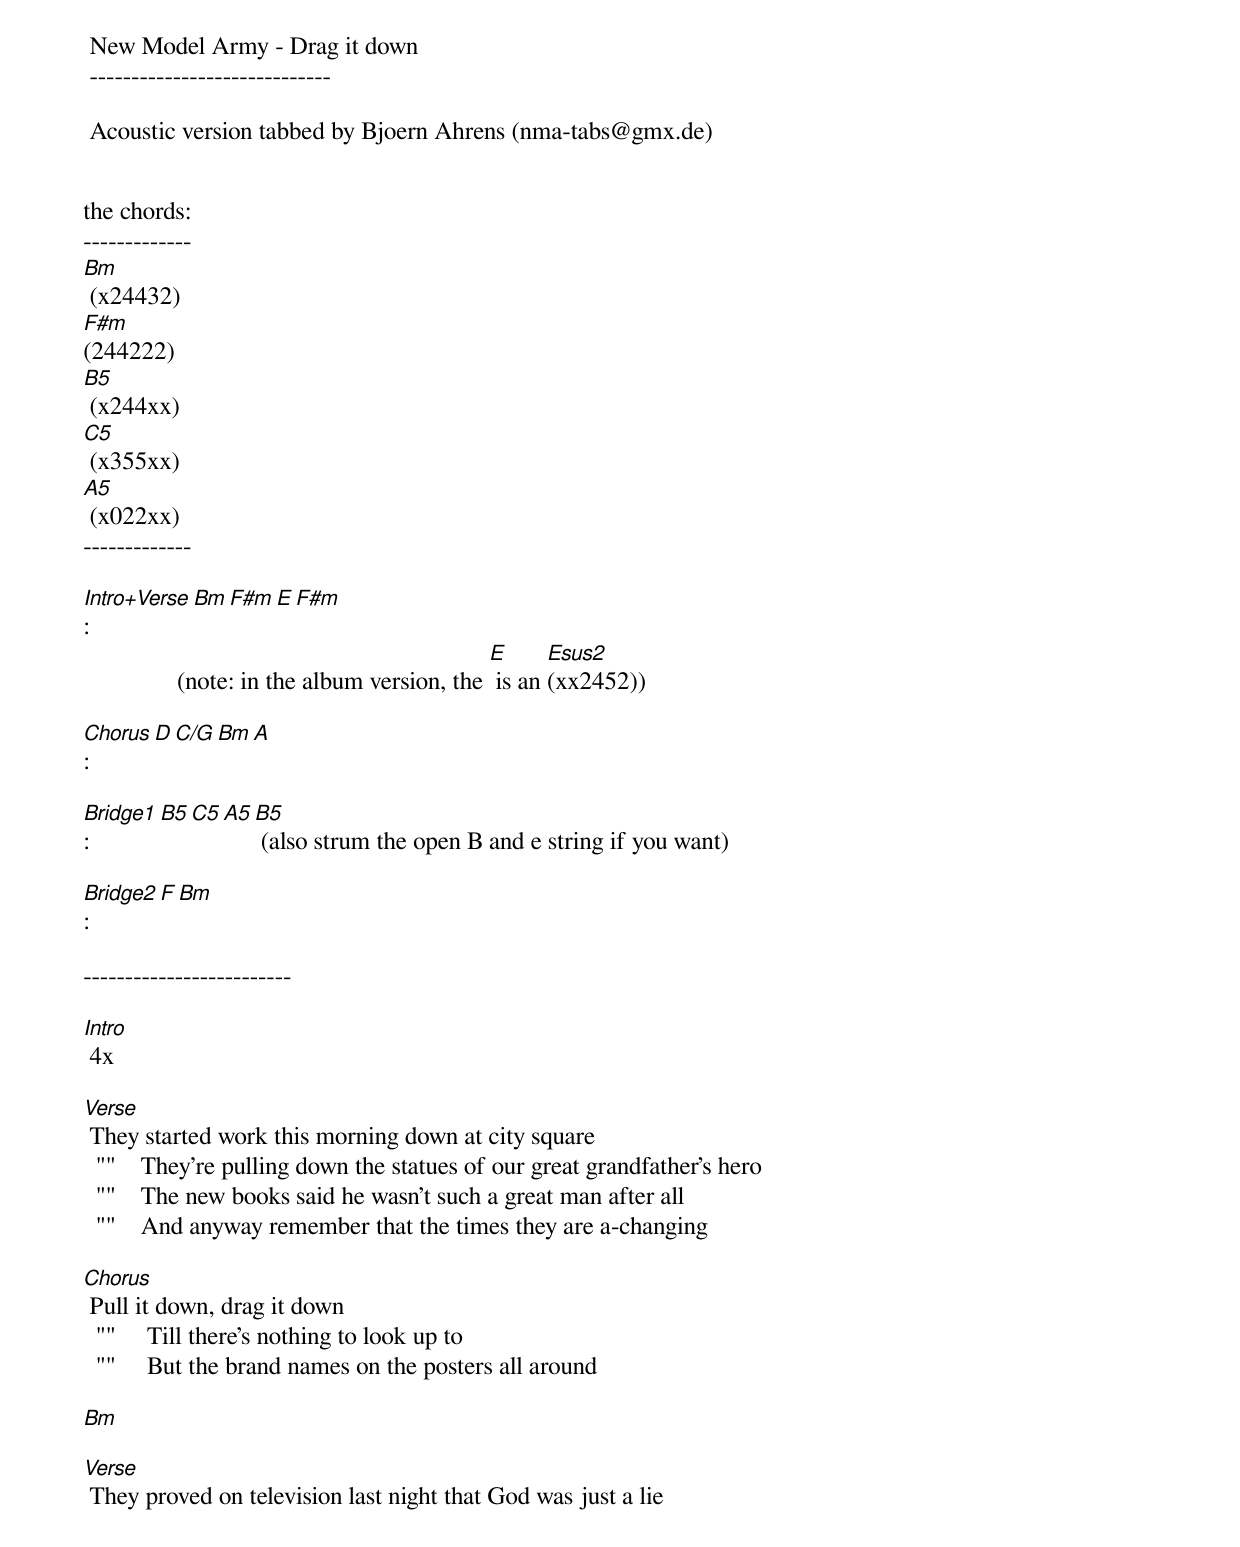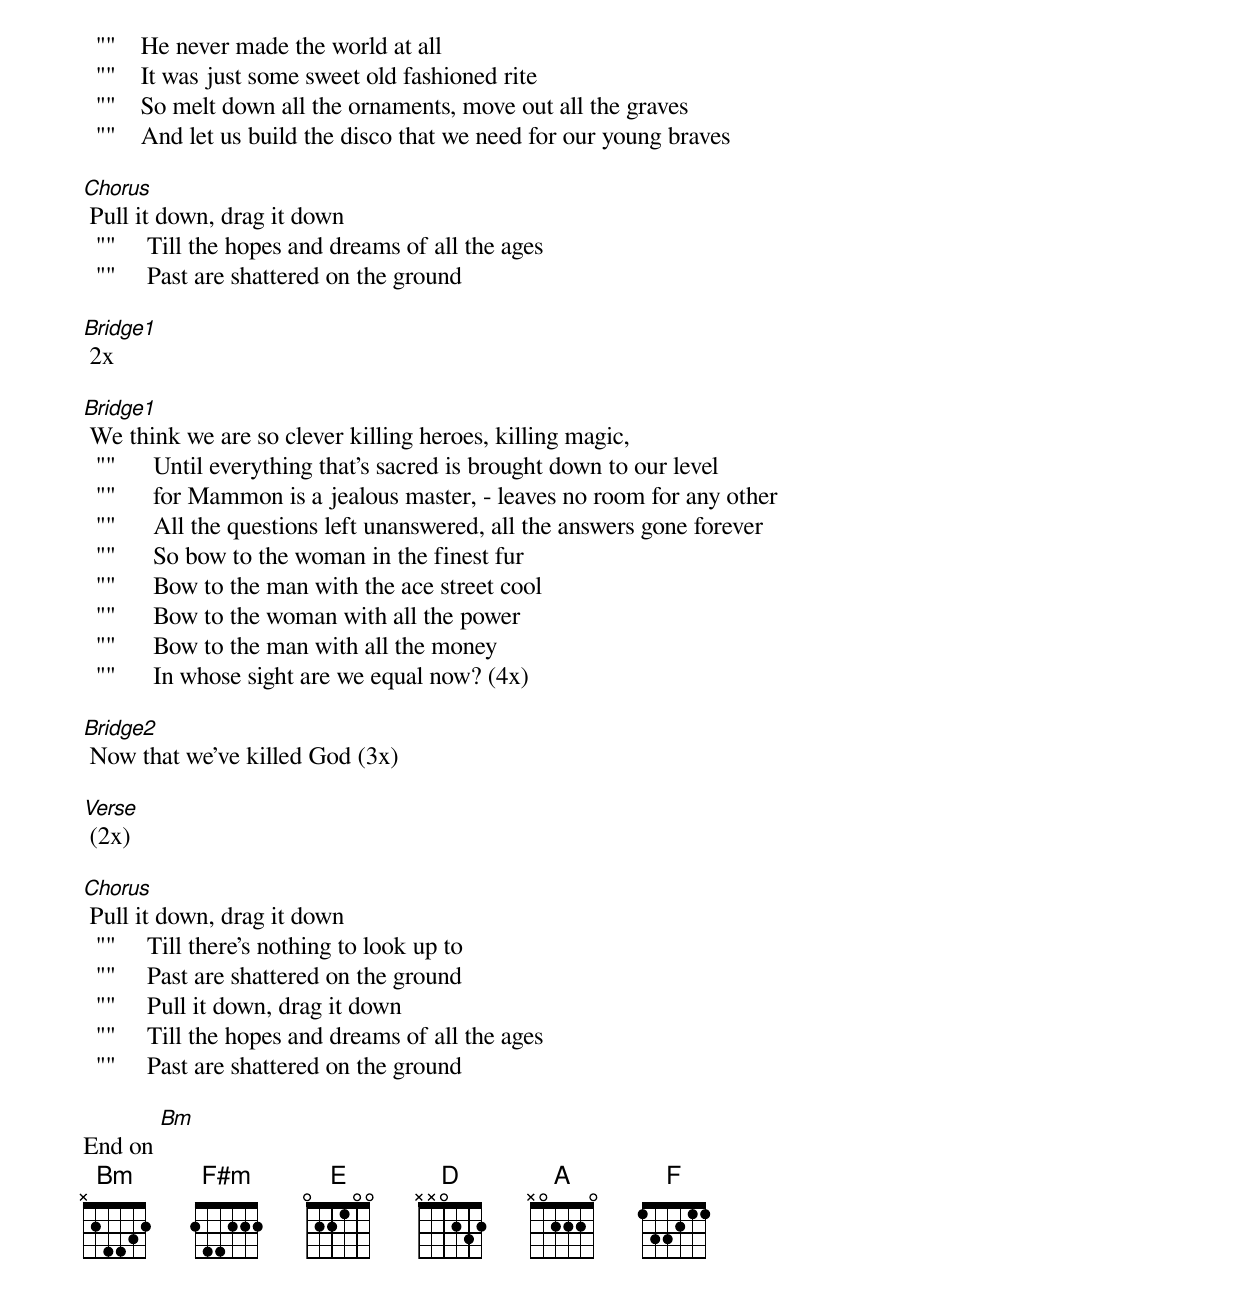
 New Model Army - Drag it down
 -----------------------------

 Acoustic version tabbed by Bjoern Ahrens (nma-tabs@gmx.de)


the chords:
-------------
[Bm] (x24432)
[F#m](244222)
[B5] (x244xx)
[C5] (x355xx)
[A5] (x022xx)
-------------

[Intro+Verse]: [Bm][F#m][E][F#m]
               (note: in the album version, the [E] is an [Esus2](xx2452))

[Chorus]: [D][C/G][Bm][A]

[Bridge1]: [B5][C5][A5][B5] (also strum the open B and e string if you want)

[Bridge2]: [F][Bm]

-------------------------

[Intro] 4x

[Verse] They started work this morning down at city square
  ""    They're pulling down the statues of our great grandfather's hero
  ""    The new books said he wasn't such a great man after all
  ""    And anyway remember that the times they are a-changing

[Chorus] Pull it down, drag it down
  ""     Till there's nothing to look up to
  ""     But the brand names on the posters all around

[Bm]

[Verse] They proved on television last night that God was just a lie
  ""    He never made the world at all
  ""    It was just some sweet old fashioned rite
  ""    So melt down all the ornaments, move out all the graves
  ""    And let us build the disco that we need for our young braves

[Chorus] Pull it down, drag it down
  ""     Till the hopes and dreams of all the ages
  ""     Past are shattered on the ground

[Bridge1] 2x

[Bridge1] We think we are so clever killing heroes, killing magic,
  ""      Until everything that's sacred is brought down to our level
  ""      for Mammon is a jealous master, - leaves no room for any other
  ""      All the questions left unanswered, all the answers gone forever
  ""      So bow to the woman in the finest fur
  ""      Bow to the man with the ace street cool
  ""      Bow to the woman with all the power
  ""      Bow to the man with all the money
  ""      In whose sight are we equal now? (4x)

[Bridge2] Now that we've killed God (3x)

[Verse] (2x)

[Chorus] Pull it down, drag it down
  ""     Till there's nothing to look up to
  ""     Past are shattered on the ground
  ""     Pull it down, drag it down
  ""     Till the hopes and dreams of all the ages
  ""     Past are shattered on the ground

End on [Bm]
